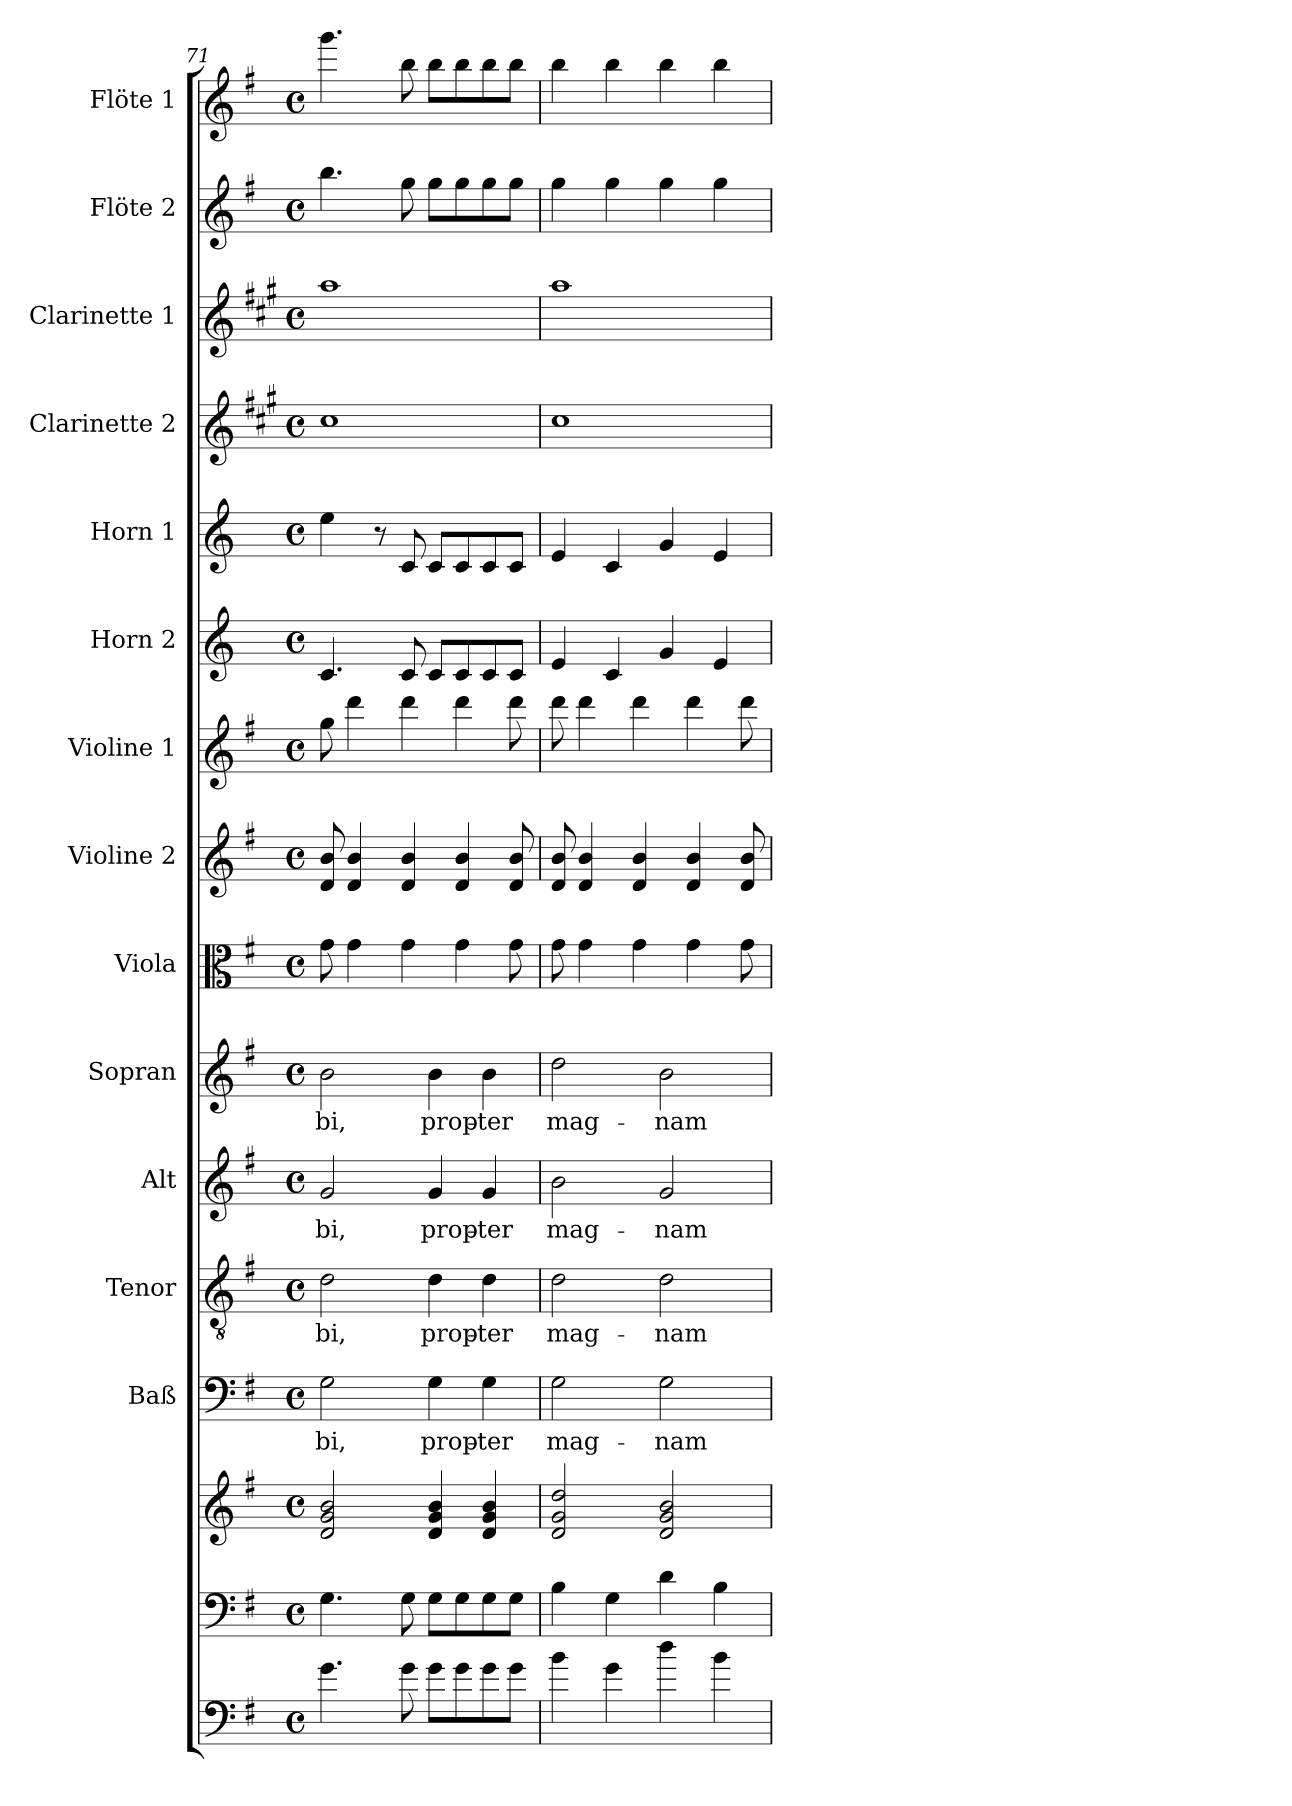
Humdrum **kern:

**kern	**kern	**kern	**kern	**text	**kern	**text	**kern	**text	**kern	**text	**kern	**kern	**kern	**kern	**kern	**kern	**kern	**kern	**kern
*part15	*part14	*part14	*part13	*part13	*part12	*part12	*part11	*part11	*part10	*part10	*part9	*part8	*part7	*part6	*part5	*part4	*part3	*part2	*part1
*staff16	*staff15	*staff14	*staff13	*staff13	*staff12	*staff12	*staff11	*staff11	*staff10	*staff10	*staff9	*staff8	*staff7	*staff6	*staff5	*staff4	*staff3	*staff2	*staff1
*	*	*	*I"Baß	*	*I"Tenor	*	*I"Alt	*	*I"Sopran	*	*I"Viola	*I"Violine 2	*I"Violine 1	*I"Horn 2	*I"Horn 1	*I"Clarinette 2	*I"Clarinette 1	*I"Flöte 2	*I"Flöte 1
*	*	*	*I'Baß	*	*I'Ten	*	*I'Alt	*	*I'Sop	*	*I'Vla.	*I'Vln. 2	*I'Vln. 1	*I'Hrn. 2	*I'Hrn. 1	*I'Cl. 2	*I'Cl. 1	*I'Fl. 2	*I'Fl. 1
*clefF4	*clefF4	*clefG2	*clefF4	*	*clefGv2	*	*clefG2	*	*clefG2	*	*clefC3	*clefG2	*clefG2	*clefG2	*clefG2	*clefG2	*clefG2	*clefG2	*clefG2
*ITrd7c12	*	*	*	*	*	*	*	*	*	*	*	*	*	*ITrd3c5	*ITrd3c5	*ITrd1c2	*ITrd1c2	*	*
*k[f#]	*k[f#]	*k[f#]	*k[f#]	*	*k[f#]	*	*k[f#]	*	*k[f#]	*	*k[f#]	*k[f#]	*k[f#]	*k[f#]	*k[f#]	*k[f#]	*k[f#]	*k[f#]	*k[f#]
*G:	*G:	*G:	*G:	*	*G:	*	*G:	*	*G:	*	*G:	*G:	*G:	*G:	*G:	*G:	*G:	*G:	*G:
*M4/4	*M4/4	*M4/4	*M4/4	*	*M4/4	*	*M4/4	*	*M4/4	*	*M4/4	*M4/4	*M4/4	*M4/4	*M4/4	*M4/4	*M4/4	*M4/4	*M4/4
*met(c)	*met(c)	*met(c)	*met(c)	*	*met(c)	*	*met(c)	*	*met(c)	*	*met(c)	*met(c)	*met(c)	*met(c)	*met(c)	*met(c)	*met(c)	*met(c)	*met(c)
=71	=71	=71	=71	=71	=71	=71	=71	=71	=71	=71	=71	=71	=71	=71	=71	=71	=71	=71	=71
!	!	!	!	!LO:LY:b	!	!LO:LY:b	!	!LO:LY:b	!	!LO:LY:b	!	!	!	!	!	!	!	!	!
4.G\	4.G\	2d/ 2g/ 2b/	2G\	-bi,	2d\	-bi,	2g/	-bi,	2b\	-bi,	8g\	8d/ 8b/	8gg\	4.G/	4b\	1b	1gg	4.bb\	4.ggg\
.	.	.	.	.	.	.	.	.	.	.	4g\	4d/ 4b/	4ddd\	.	.	.	.	.	.
.	.	.	.	.	.	.	.	.	.	.	.	.	.	.	8r	.	.	.	.
8G\	8G\	.	.	.	.	.	.	.	.	.	4g\	4d/ 4b/	4ddd\	8G/	8G/	.	.	8gg\	8bb\
!	!	!	!	!LO:LY:b	!	!LO:LY:b	!	!LO:LY:b	!	!LO:LY:b	!	!	!	!	!	!	!	!	!
8G\L	8G\L	4d/ 4g/ 4b/	4G\	prop-	4d\	prop-	4g/	prop-	4b\	prop-	.	.	.	8G/L	8G/L	.	.	8gg\L	8bb\L
8G\	8G\	.	.	.	.	.	.	.	.	.	4g\	4d/ 4b/	4ddd\	8G/	8G/	.	.	8gg\	8bb\
!	!	!	!	!LO:LY:b	!	!LO:LY:b	!	!LO:LY:b	!	!LO:LY:b	!	!	!	!	!	!	!	!	!
8G\	8G\	4d/ 4g/ 4b/	4G\	-ter	4d\	-ter	4g/	-ter	4b\	-ter	.	.	.	8G/	8G/	.	.	8gg\	8bb\
8G\J	8G\J	.	.	.	.	.	.	.	.	.	8g\	8d/ 8b/	8ddd\	8G/J	8G/J	.	.	8gg\J	8bb\J
=72	=72	=72	=72	=72	=72	=72	=72	=72	=72	=72	=72	=72	=72	=72	=72	=72	=72	=72	=72
!	!	!	!	!LO:LY:b	!	!LO:LY:b	!	!LO:LY:b	!	!LO:LY:b	!	!	!	!	!	!	!	!	!
4B\	4B\	2d/ 2g/ 2dd/	2G\	mag-	2d\	mag-	2b\	mag-	2dd\	mag-	8g\	8d/ 8b/	8ddd\	4B/	4B/	1b	1gg	4gg\	4bb\
.	.	.	.	.	.	.	.	.	.	.	4g\	4d/ 4b/	4ddd\	.	.	.	.	.	.
4G\	4G\	.	.	.	.	.	.	.	.	.	.	.	.	4G/	4G/	.	.	4gg\	4bb\
.	.	.	.	.	.	.	.	.	.	.	4g\	4d/ 4b/	4ddd\	.	.	.	.	.	.
!	!	!	!	!LO:LY:b	!	!LO:LY:b	!	!LO:LY:b	!	!LO:LY:b	!	!	!	!	!	!	!	!	!
4d\	4d\	2d/ 2g/ 2b/	2G\	-nam	2d\	-nam	2g/	-nam	2b\	-nam	.	.	.	4d/	4d/	.	.	4gg\	4bb\
.	.	.	.	.	.	.	.	.	.	.	4g\	4d/ 4b/	4ddd\	.	.	.	.	.	.
4B\	4B\	.	.	.	.	.	.	.	.	.	.	.	.	4B/	4B/	.	.	4gg\	4bb\
.	.	.	.	.	.	.	.	.	.	.	8g\	8d/ 8b/	8ddd\	.	.	.	.	.	.
=	=	=	=	=	=	=	=	=	=	=	=	=	=	=	=	=	=	=	=
*-	*-	*-	*-	*-	*-	*-	*-	*-	*-	*-	*-	*-	*-	*-	*-	*-	*-	*-	*-
